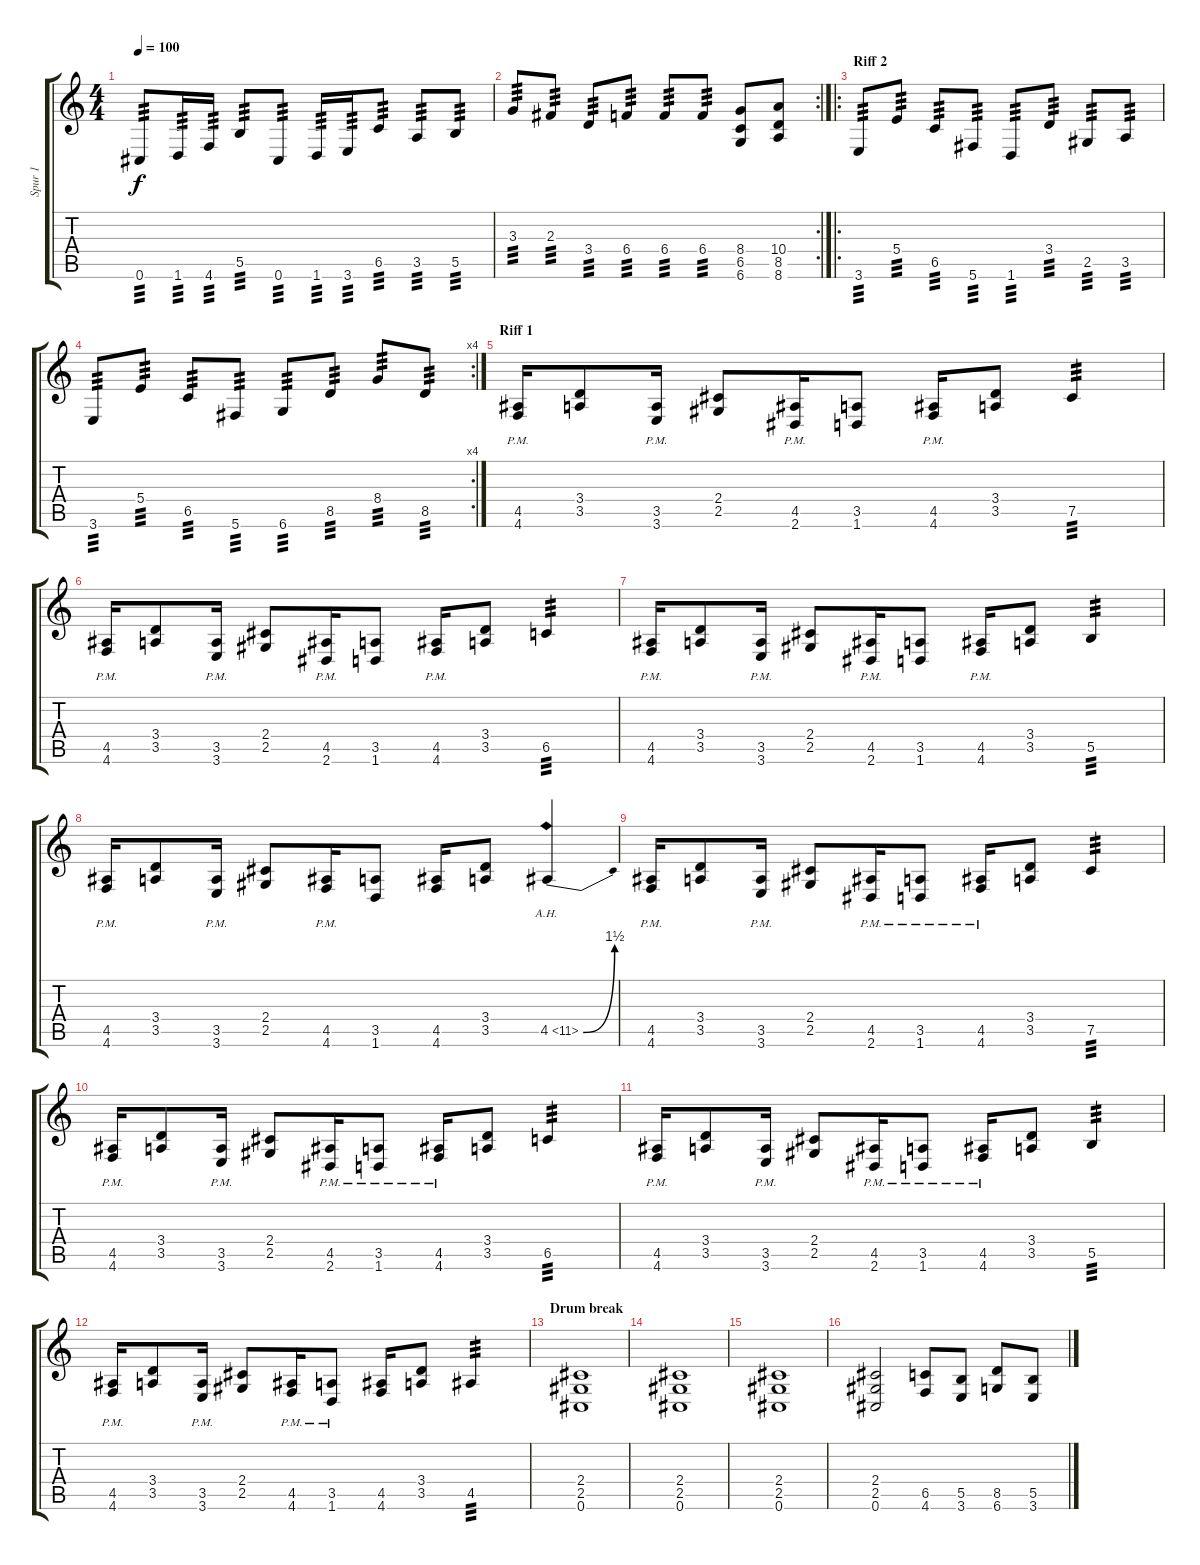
\track ("Spur 1" "Spur 1") {instrument distortionguitar}
\staff {score tabs}
\tuning (Db4 Ab3 E3 B2 Gb2 Db2) {hide}
\ts (4 4)
\tempo 100
\clef g2
\ks c
0.6.8{tp 3 dy f} 1.6.16{tp 3} 4.6.16{tp 3} 5.5.8{tp 3} 0.6.8{tp 3} 1.6.16{tp 3} 3.6.16{tp 3} 6.5.8{tp 3} 3.5.8{tp 3} 5.5.8{tp 3} |
\rc 2
3.3.8{tp 3} 2.3.8{tp 3} 3.4.8{tp 3} 6.4.8{tp 3} 6.4.8{tp 3} 6.4.8{tp 3} (8.4 6.5 6.6).8 (10.4 8.5 8.6).8 |
\ro
\section ("" "Riff 2")
3.6.8{tp 3} 5.4.8{tp 3} 6.5.8{tp 3} 5.6.8{tp 3} 1.6.8{tp 3} 3.4.8{tp 3} 2.5.8{tp 3} 3.5.8{tp 3} |
\rc 4
3.6.8{tp 3} 5.4.8{tp 3} 6.5.8{tp 3} 5.6.8{tp 3} 6.6.8{tp 3} 8.5.8{tp 3} 8.4.8{tp 3} 8.5.8{tp 3} |
\section ("" "Riff 1")
(4.5{pm} 4.6{pm}).16 (3.4 3.5).8 (3.5{pm} 3.6{pm}).16 (2.4 2.5).8 (4.5{pm} 2.6{pm}).16 (3.5 1.6).8 (4.5{pm} 4.6{pm}).16 (3.4 3.5).8 7.5.4{tp 3} |
(4.5{pm} 4.6{pm}).16 (3.4 3.5).8 (3.5{pm} 3.6{pm}).16 (2.4 2.5).8 (4.5{pm} 2.6{pm}).16 (3.5 1.6).8 (4.5{pm} 4.6{pm}).16 (3.4 3.5).8 6.5.4{tp 3} |
(4.5{pm} 4.6{pm}).16 (3.4 3.5).8 (3.5{pm} 3.6{pm}).16 (2.4 2.5).8 (4.5{pm} 2.6{pm}).16 (3.5 1.6).8 (4.5{pm} 4.6{pm}).16 (3.4 3.5).8 5.5.4{tp 3} |
(4.5{pm} 4.6{pm}).16 (3.4 3.5).8 (3.5{pm} 3.6{pm}).16 (2.4 2.5).8 (4.5{pm} 4.6{pm}).16 (3.5 1.6).8 (4.5 4.6).16 (3.4 3.5).8 4.5{be (bend 0 0 60 6) ah 7}.4 |
(4.5{pm} 4.6{pm}).16 (3.4 3.5).8 (3.5{pm} 3.6{pm}).16 (2.4 2.5).8 (4.5{pm} 2.6{pm}).16 (3.5 1.6{pm}).8 (4.5{pm} 4.6{pm}).16 (3.4 3.5).8 7.5.4{tp 3} |
(4.5{pm} 4.6{pm}).16 (3.4 3.5).8 (3.5{pm} 3.6{pm}).16 (2.4 2.5).8 (4.5{pm} 2.6{pm}).16 (3.5 1.6{pm}).8 (4.5{pm} 4.6{pm}).16 (3.4 3.5).8 6.5.4{tp 3} |
(4.5{pm} 4.6{pm}).16 (3.4 3.5).8 (3.5{pm} 3.6{pm}).16 (2.4 2.5).8 (4.5{pm} 2.6{pm}).16 (3.5 1.6{pm}).8 (4.5{pm} 4.6{pm}).16 (3.4 3.5).8 5.5.4{tp 3} |
(4.5{pm} 4.6{pm}).16 (3.4 3.5).8 (3.5{pm} 3.6{pm}).16 (2.4 2.5).8 (4.5{pm} 4.6{pm}).16 (3.5 1.6{pm}).8 (4.5 4.6).16 (3.4 3.5).8 4.5.4{tp 3} |
\section ("" "Drum break")
(2.4 2.5 0.6).1 |
(2.4 2.5 0.6).1 |
(2.4 2.5 0.6).1 |
(2.4 2.5 0.6).2 (6.5 4.6).8 (5.5 3.6).8 (8.5 6.6).8 (5.5 3.6).8
